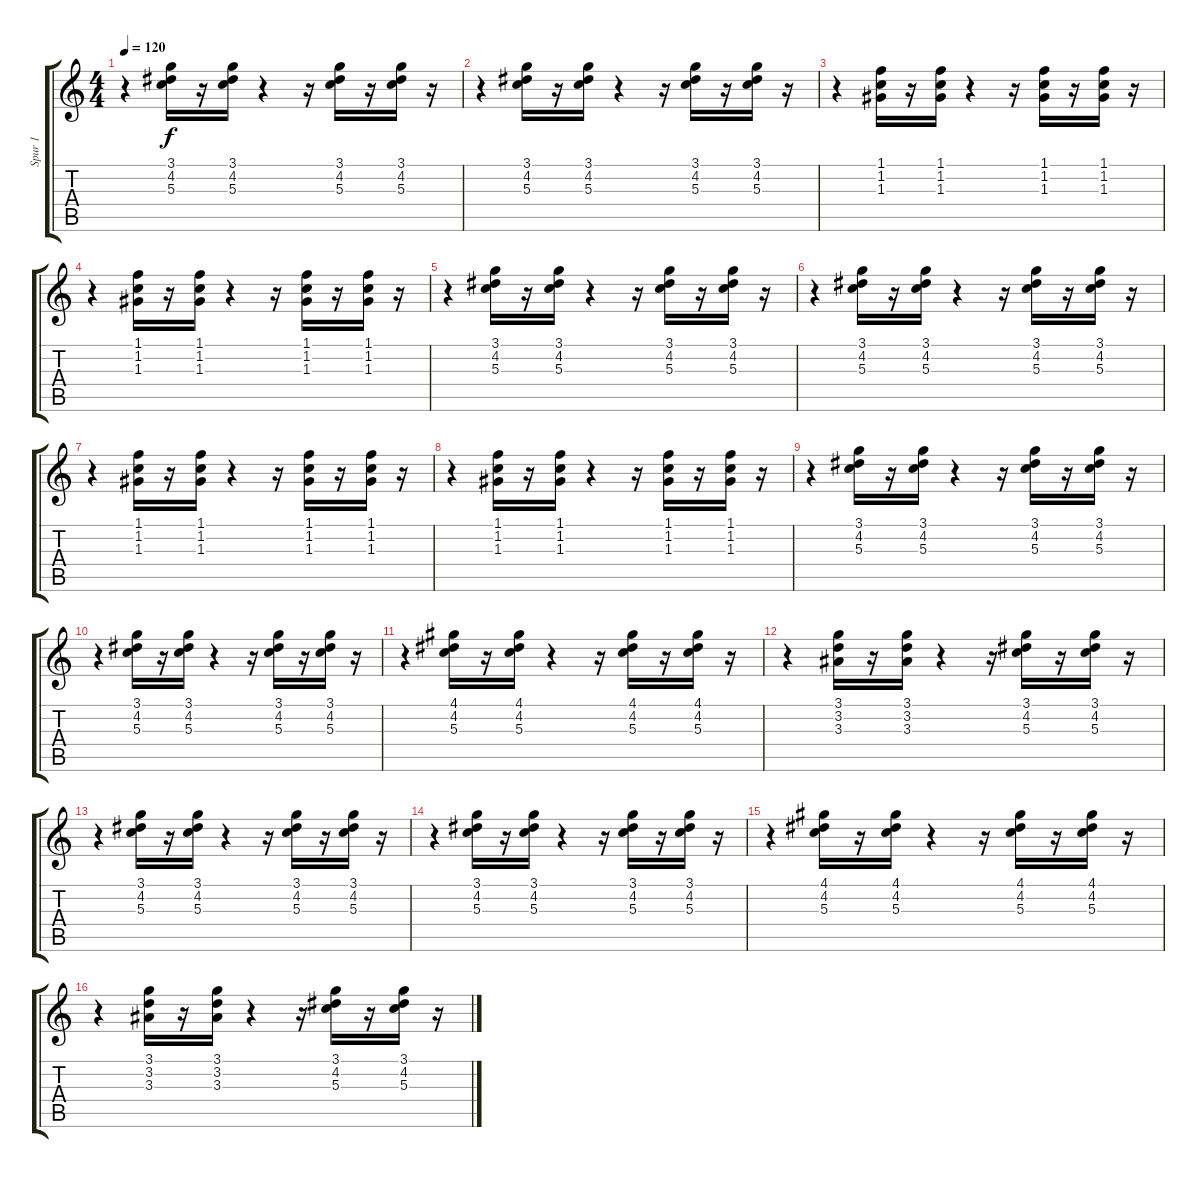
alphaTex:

\track ("Spur 1" "Spur 1") {instrument electricguitarclean}
\staff {score tabs}
\tuning (E4 B3 G3 D3 A2 E2) {hide}
\ts (4 4)
\tempo 120
\clef g2
\ks c
r.4{dy f} (3.1 4.2 5.3).16 r.16 (3.1 4.2 5.3).16 r.4 r.16 (3.1 4.2 5.3).16 r.16 (3.1 4.2 5.3).16 r.16 |
r.4 (3.1 4.2 5.3).16 r.16 (3.1 4.2 5.3).16 r.4 r.16 (3.1 4.2 5.3).16 r.16 (3.1 4.2 5.3).16 r.16 |
r.4 (1.1 1.2 1.3).16 r.16 (1.1 1.2 1.3).16 r.4 r.16 (1.1 1.2 1.3).16 r.16 (1.1 1.2 1.3).16 r.16 |
r.4 (1.1 1.2 1.3).16 r.16 (1.1 1.2 1.3).16 r.4 r.16 (1.1 1.2 1.3).16 r.16 (1.1 1.2 1.3).16 r.16 |
r.4 (3.1 4.2 5.3).16 r.16 (3.1 4.2 5.3).16 r.4 r.16 (3.1 4.2 5.3).16 r.16 (3.1 4.2 5.3).16 r.16 |
r.4 (3.1 4.2 5.3).16 r.16 (3.1 4.2 5.3).16 r.4 r.16 (3.1 4.2 5.3).16 r.16 (3.1 4.2 5.3).16 r.16 |
r.4 (1.1 1.2 1.3).16 r.16 (1.1 1.2 1.3).16 r.4 r.16 (1.1 1.2 1.3).16 r.16 (1.1 1.2 1.3).16 r.16 |
r.4 (1.1 1.2 1.3).16 r.16 (1.1 1.2 1.3).16 r.4 r.16 (1.1 1.2 1.3).16 r.16 (1.1 1.2 1.3).16 r.16 |
r.4 (3.1 4.2 5.3).16 r.16 (3.1 4.2 5.3).16 r.4 r.16 (3.1 4.2 5.3).16 r.16 (3.1 4.2 5.3).16 r.16 |
r.4 (3.1 4.2 5.3).16 r.16 (3.1 4.2 5.3).16 r.4 r.16 (3.1 4.2 5.3).16 r.16 (3.1 4.2 5.3).16 r.16 |
r.4 (4.1 4.2 5.3).16 r.16 (4.1 4.2 5.3).16 r.4 r.16 (4.1 4.2 5.3).16 r.16 (4.1 4.2 5.3).16 r.16 |
r.4 (3.1 3.2 3.3).16 r.16 (3.1 3.2 3.3).16 r.4 r.16 (3.1 4.2 5.3).16 r.16 (3.1 4.2 5.3).16 r.16 |
r.4 (3.1 4.2 5.3).16 r.16 (3.1 4.2 5.3).16 r.4 r.16 (3.1 4.2 5.3).16 r.16 (3.1 4.2 5.3).16 r.16 |
r.4 (3.1 4.2 5.3).16 r.16 (3.1 4.2 5.3).16 r.4 r.16 (3.1 4.2 5.3).16 r.16 (3.1 4.2 5.3).16 r.16 |
r.4 (4.1 4.2 5.3).16 r.16 (4.1 4.2 5.3).16 r.4 r.16 (4.1 4.2 5.3).16 r.16 (4.1 4.2 5.3).16 r.16 |
r.4 (3.1 3.2 3.3).16 r.16 (3.1 3.2 3.3).16 r.4 r.16 (3.1 4.2 5.3).16 r.16 (3.1 4.2 5.3).16 r.16
